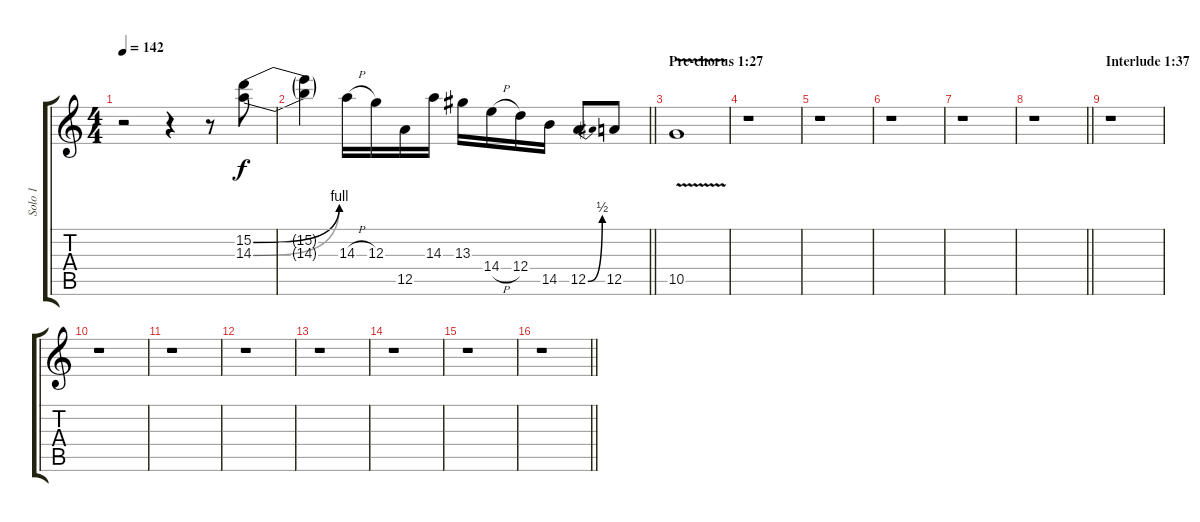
\track ("Solo 1" "Solo 1") {instrument overdrivenguitar}
\staff {score tabs}
\tuning (E4 B3 G3 D3 A2 E2) {hide}
\ts (4 4)
\tempo 142
\clef g2
\ks c
r.2{dy f} r.4 r.8 (15.2{be (bend 0 0 60 4)} 14.3{be (bend 0 0 60 4)}).8 |
\barLineRight lightlight
(15.2{t} 14.3{t}).4 14.3{h}.16 12.3.16 12.5.16 14.3.16 13.3.16 14.4{h}.16 12.4.16 14.5.16 12.5{be (bend 0 0 60 2)}.8 12.5.8 |
\section ("" "Pre-chorus 1:27")
10.5{v}.1 |
r.1 |
r.1 |
r.1 |
r.1 |
\barLineRight lightlight
r.1 |
\section ("" "Interlude 1:37")
r.1 |
r.1 |
r.1 |
r.1 |
r.1 |
r.1 |
r.1 |
\barLineRight lightlight
r.1
